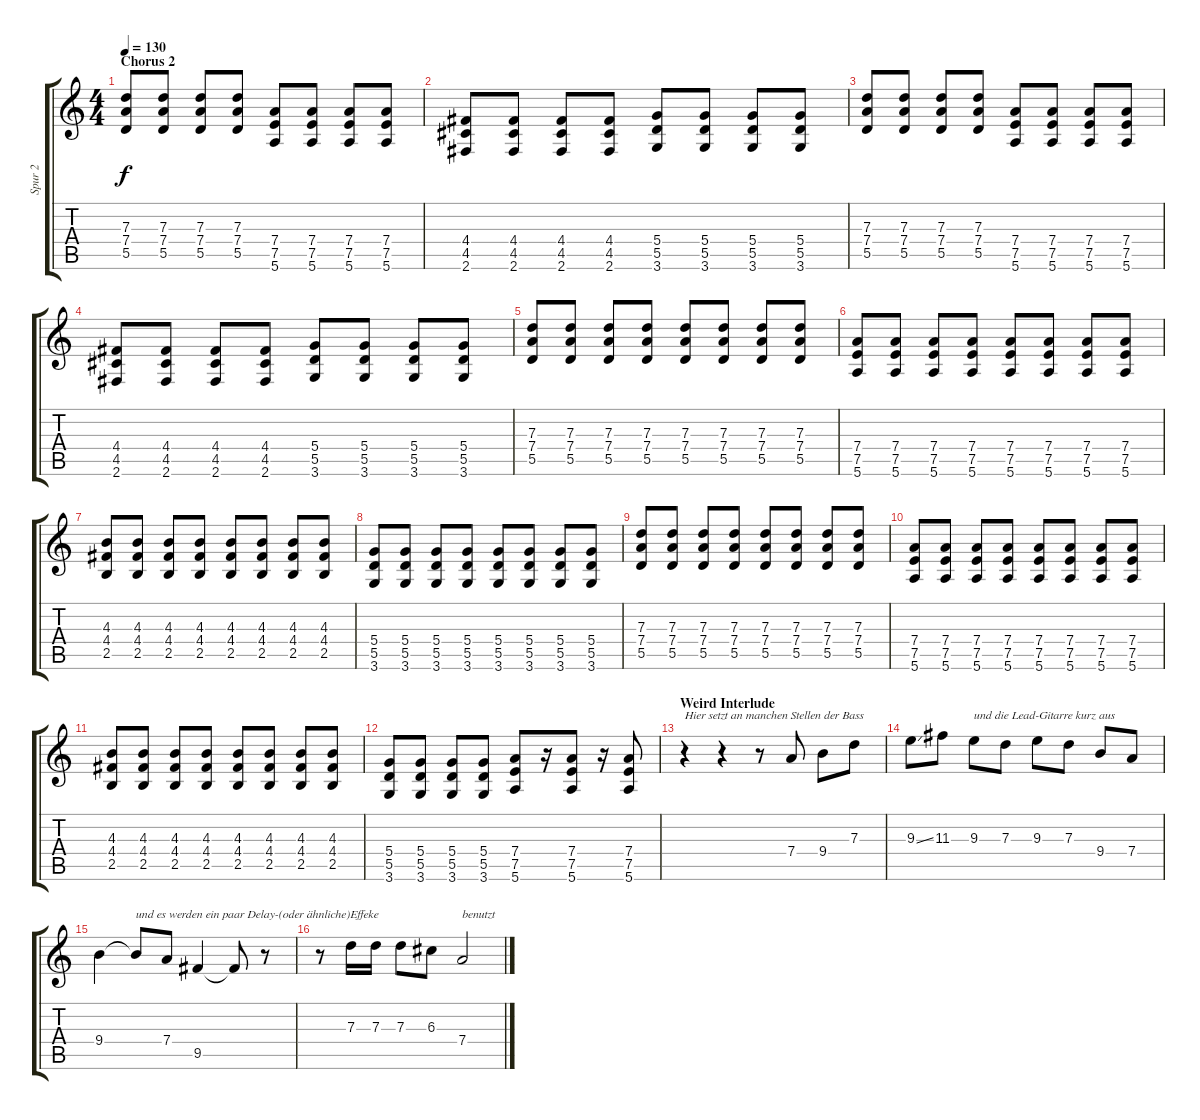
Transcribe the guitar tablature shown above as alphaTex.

\track ("Spur 2" "Spur 2") {instrument distortionguitar}
\staff {score tabs}
\tuning (E4 B3 G3 D3 A2 E2) {hide}
\ts (4 4)
\section ("" "Chorus 2")
\tempo 130
\clef g2
\ks c
(7.3 7.4 5.5).8{dy f} (7.3 7.4 5.5).8 (7.3 7.4 5.5).8 (7.3 7.4 5.5).8 (7.4 7.5 5.6).8 (7.4 7.5 5.6).8 (7.4 7.5 5.6).8 (7.4 7.5 5.6).8 |
(4.4 4.5 2.6).8 (4.4 4.5 2.6).8 (4.4 4.5 2.6).8 (4.4 4.5 2.6).8 (5.4 5.5 3.6).8 (5.4 5.5 3.6).8 (5.4 5.5 3.6).8 (5.4 5.5 3.6).8 |
(7.3 7.4 5.5).8 (7.3 7.4 5.5).8 (7.3 7.4 5.5).8 (7.3 7.4 5.5).8 (7.4 7.5 5.6).8 (7.4 7.5 5.6).8 (7.4 7.5 5.6).8 (7.4 7.5 5.6).8 |
(4.4 4.5 2.6).8 (4.4 4.5 2.6).8 (4.4 4.5 2.6).8 (4.4 4.5 2.6).8 (5.4 5.5 3.6).8 (5.4 5.5 3.6).8 (5.4 5.5 3.6).8 (5.4 5.5 3.6).8 |
(7.3 7.4 5.5).8 (7.3 7.4 5.5).8 (7.3 7.4 5.5).8 (7.3 7.4 5.5).8 (7.3 7.4 5.5).8 (7.3 7.4 5.5).8 (7.3 7.4 5.5).8 (7.3 7.4 5.5).8 |
(7.4 7.5 5.6).8 (7.4 7.5 5.6).8 (7.4 7.5 5.6).8 (7.4 7.5 5.6).8 (7.4 7.5 5.6).8 (7.4 7.5 5.6).8 (7.4 7.5 5.6).8 (7.4 7.5 5.6).8 |
(4.3 4.4 2.5).8 (4.3 4.4 2.5).8 (4.3 4.4 2.5).8 (4.3 4.4 2.5).8 (4.3 4.4 2.5).8 (4.3 4.4 2.5).8 (4.3 4.4 2.5).8 (4.3 4.4 2.5).8 |
(5.4 5.5 3.6).8 (5.4 5.5 3.6).8 (5.4 5.5 3.6).8 (5.4 5.5 3.6).8 (5.4 5.5 3.6).8 (5.4 5.5 3.6).8 (5.4 5.5 3.6).8 (5.4 5.5 3.6).8 |
(7.3 7.4 5.5).8 (7.3 7.4 5.5).8 (7.3 7.4 5.5).8 (7.3 7.4 5.5).8 (7.3 7.4 5.5).8 (7.3 7.4 5.5).8 (7.3 7.4 5.5).8 (7.3 7.4 5.5).8 |
(7.4 7.5 5.6).8 (7.4 7.5 5.6).8 (7.4 7.5 5.6).8 (7.4 7.5 5.6).8 (7.4 7.5 5.6).8 (7.4 7.5 5.6).8 (7.4 7.5 5.6).8 (7.4 7.5 5.6).8 |
(4.3 4.4 2.5).8 (4.3 4.4 2.5).8 (4.3 4.4 2.5).8 (4.3 4.4 2.5).8 (4.3 4.4 2.5).8 (4.3 4.4 2.5).8 (4.3 4.4 2.5).8 (4.3 4.4 2.5).8 |
(5.4 5.5 3.6).8 (5.4 5.5 3.6).8 (5.4 5.5 3.6).8 (5.4 5.5 3.6).8 (7.4 7.5 5.6).8 r.16 (7.4 7.5 5.6).8 r.16 (7.4 7.5 5.6).8 |
\section ("" "Weird Interlude")
r.4{txt "Hier setzt an manchen Stellen der Bass"} r.4 r.8 7.4.8 9.4.8 7.3.8 |
9.3{ss}.8 11.3.8 9.3.8{txt "und die Lead-Gitarre kurz aus"} 7.3.8 9.3.8 7.3.8 9.4.8 7.4.8 |
9.4.4 9.4{t}.8{txt "und es werden ein paar Delay-(oder ähnliche)Effeke"} 7.4.8 9.5.4 9.5{t}.8 r.8 |
r.8 7.3.16 7.3.16 7.3.8 6.3.8 7.4.2{txt "benutzt"}
